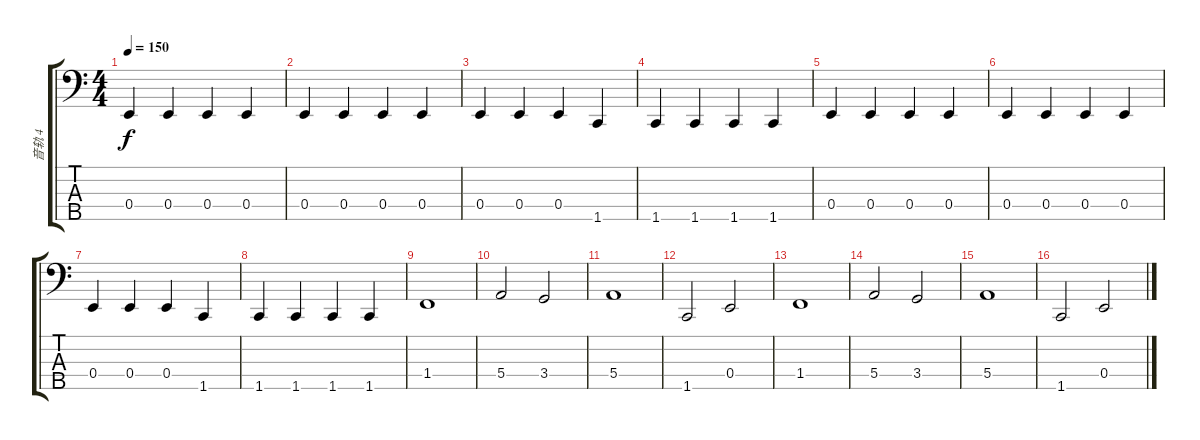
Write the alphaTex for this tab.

\track ("音轨 4" "音轨 4") {instrument electricbassfinger}
\staff {score tabs}
\tuning (G2 D2 A1 E1 B0) {hide}
\ts (4 4)
\tempo 150
\clef f4
\ks c
0.4.4{dy f} 0.4.4 0.4.4 0.4.4 |
0.4.4 0.4.4 0.4.4 0.4.4 |
0.4.4 0.4.4 0.4.4 1.5.4 |
1.5.4 1.5.4 1.5.4 1.5.4 |
0.4.4 0.4.4 0.4.4 0.4.4 |
0.4.4 0.4.4 0.4.4 0.4.4 |
0.4.4 0.4.4 0.4.4 1.5.4 |
1.5.4 1.5.4 1.5.4 1.5.4 |
1.4.1 |
5.4.2 3.4.2 |
5.4.1 |
1.5.2 0.4.2 |
1.4.1 |
5.4.2 3.4.2 |
5.4.1 |
1.5.2 0.4.2
